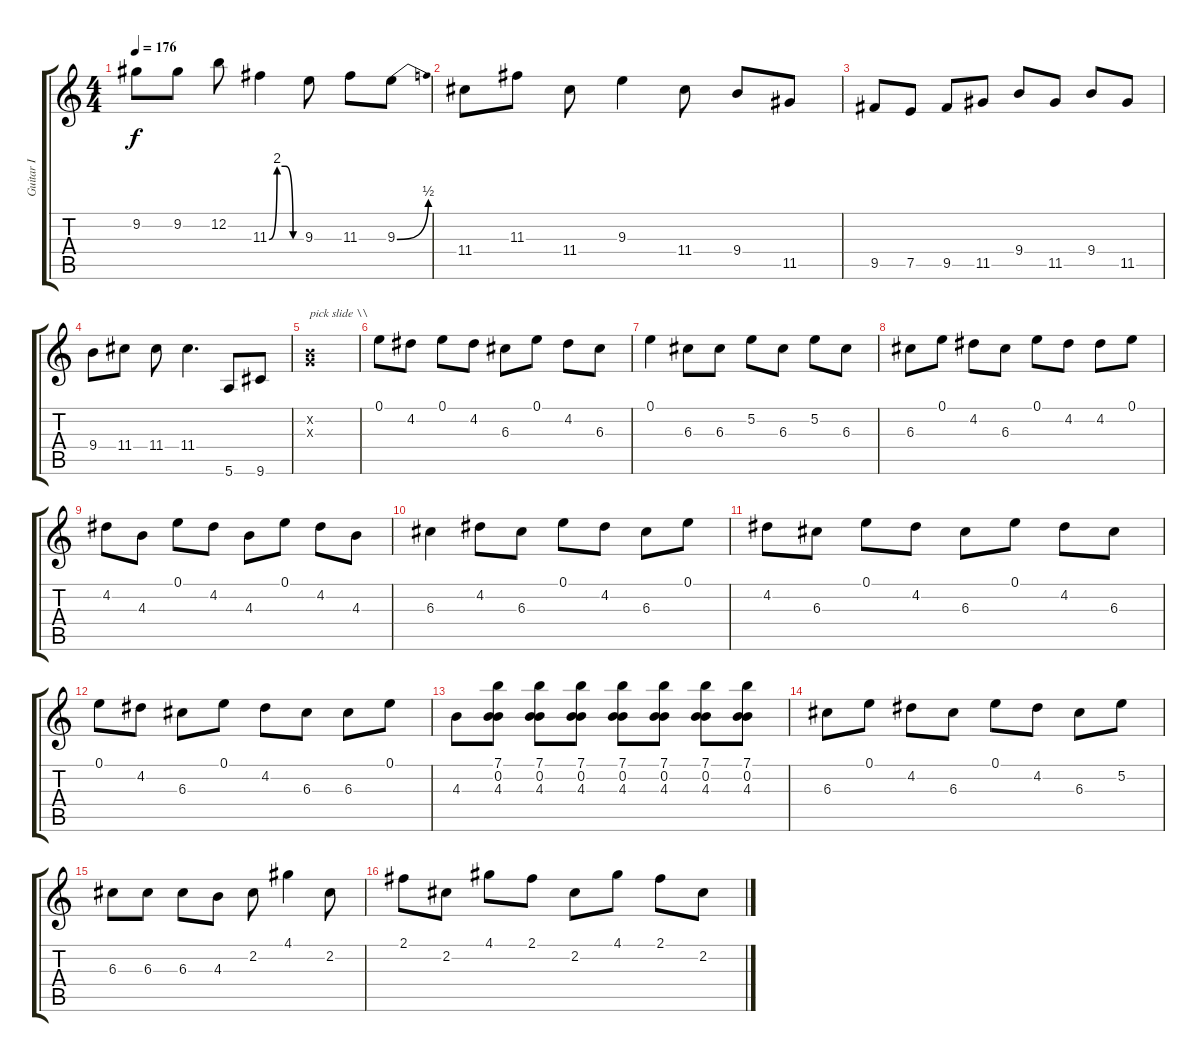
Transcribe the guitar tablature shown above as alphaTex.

\track ("Guitar I" "Guitar I") {instrument distortionguitar}
\staff {score tabs}
\tuning (E4 B3 G3 D3 A2 E2) {hide}
\ts (4 4)
\tempo 176
\clef g2
\ks c
9.2.8{dy f} 9.2.8 12.2.8 11.3{be (custom 0 0 15 8 30 8 45 0 60 0)}.4 9.3.8 11.3.8 9.3{be (bend 0 0 60 2)}.8 |
11.4.8 11.3.8 11.4.8 9.3.4 11.4.8 9.4.8 11.5.8 |
9.5.8 7.5.8 9.5.8 11.5.8 9.4.8 11.5.8 9.4.8 11.5.8 |
9.4.8 11.4.8 11.4.8 11.4.4{d} 5.6.8 9.6.8 |
(0.2{x} 0.3{x}).1{txt "pick slide \\\\"} |
0.1.8 4.2.8 0.1.8 4.2.8 6.3.8 0.1.8 4.2.8 6.3.8 |
0.1.4 6.3.8 6.3.8 5.2.8 6.3.8 5.2.8 6.3.8 |
6.3.8 0.1.8 4.2.8 6.3.8 0.1.8 4.2.8 4.2.8 0.1.8 |
4.2.8 4.3.8 0.1.8 4.2.8 4.3.8 0.1.8 4.2.8 4.3.8 |
6.3.4 4.2.8 6.3.8 0.1.8 4.2.8 6.3.8 0.1.8 |
4.2.8 6.3.8 0.1.8 4.2.8 6.3.8 0.1.8 4.2.8 6.3.8 |
0.1.8 4.2.8 6.3.8 0.1.8 4.2.8 6.3.8 6.3.8 0.1.8 |
4.3.8 (7.1 0.2 4.3).8 (7.1 0.2 4.3).8 (7.1 0.2 4.3).8 (7.1 0.2 4.3).8 (7.1 0.2 4.3).8 (7.1 0.2 4.3).8 (7.1 0.2 4.3).8 |
6.3.8 0.1.8 4.2.8 6.3.8 0.1.8 4.2.8 6.3.8 5.2.8 |
6.3.8 6.3.8 6.3.8 4.3.8 2.2.8 4.1.4 2.2.8 |
2.1.8 2.2.8 4.1.8 2.1.8 2.2.8 4.1.8 2.1.8 2.2.8
